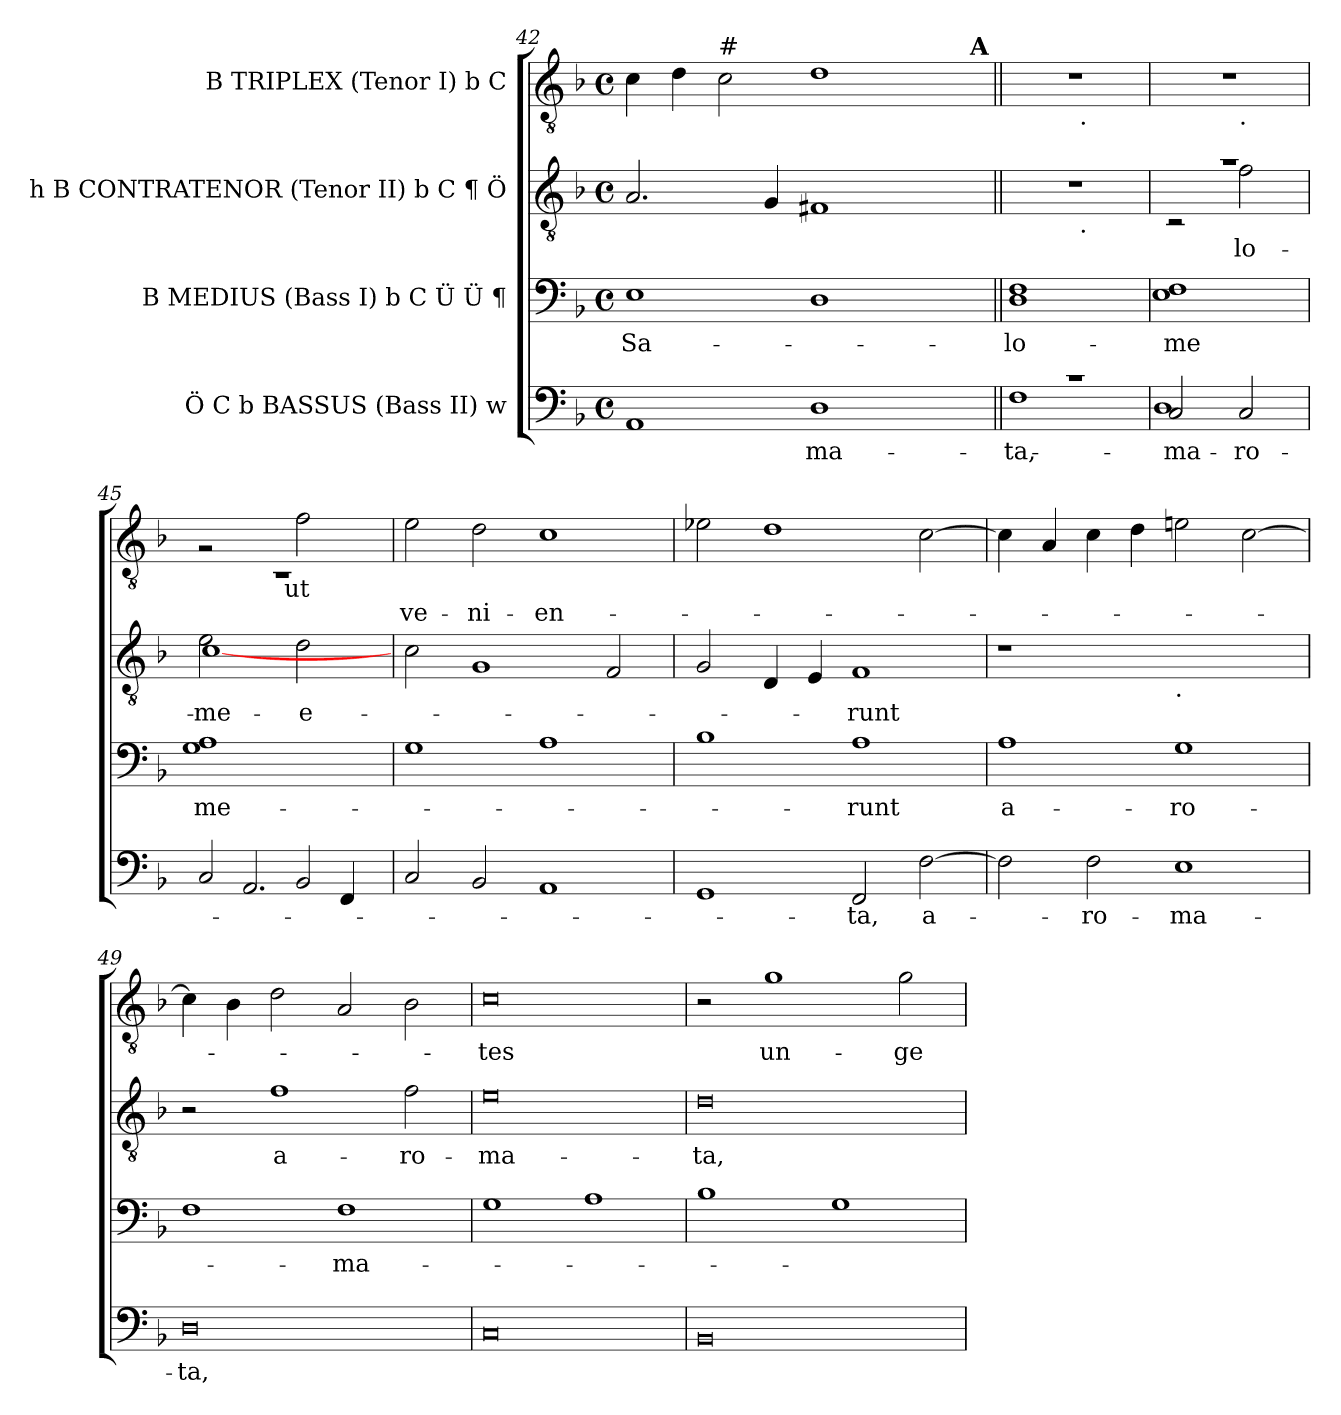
**kern	**text	**kern	**text	**kern	**text	**kern	**text
*part4	*part4	*part3	*part3	*part2	*part2	*part1	*part1
*staff4	*staff4	*staff3	*staff3	*staff2	*staff2	*staff1	*staff1
*I"Ö C b BASSUS (Bass II) w	*	*I"B MEDIUS (Bass I) b C Ü Ü ¶	*	*I"h B CONTRATENOR (Tenor II) b C ¶ Ö	*	*I"B TRIPLEX (Tenor I) b C	*
*clefF4	*	*clefF4	*	*clefGv2	*	*clefGv2	*
*k[b-]	*	*k[b-]	*	*k[b-]	*	*k[b-]	*
*F:	*	*F:	*	*F:	*	*F:	*
*M4/4	*	*M4/4	*	*M4/4	*	*M4/4	*
*met(c)	*	*met(c)	*	*met(c)	*	*met(c)	*
=42	=42	=42	=42	=42	=42	=42	=42
!	!	!	!	!	!	!LO:TX:a:t=#	!
!	!	!	!LO:LY:b	!	!	!	!
*	*	*	*	*	*	*^	*
1AA	.	1E	Sa-	2.A/	.	4c\	1ryy	.
.	.	.	.	.	.	4d\	.	.
!	!	!	!	!	!	!LO:TX:a:t=#	!	!
.	.	.	.	.	.	2c\	.	.
.	.	.	.	4G/	.	.	.	.
!	!LO:LY:b	!	!	!	!	!	!	!
1D	-ma-	1D	.	1F#X	.	1d	2ryy	.
.	.	.	.	.	.	.	4ryy	.
.	.	.	.	.	.	.	8ryy	.
.	.	.	.	.	.	.	32ryy	.
!	!	!	!	!	!	!	!LO:TX:a:B:t=A	!
.	.	.	.	.	.	.	16.ryy	.
=43||	=43||	=43||	=43||	=43||	=43||	=43||	=43||	=43||
*^	*	*	*	*	*	*	*	*
!	!	!LO:LY:b	!	!LO:LY:b	!	!	!	!	!
*	*	*	*	*	*^	*	*	*	*
1rc	1F	-ta,	1D 1F	-lo-	1r	2ryy	.	1r	2ryy	.
!	!	!	!	!	!	!	!	!	!LO:TX:b:t=.	!
!	!	!	!	!	!	!LO:TX:b:t=.	!	!	!	!
.	.	.	.	.	.	2ryy	.	.	2ryy	.
=44	=44	=44	=44	=44	=44	=44	=44	=44	=44	=44
!	!	!LO:LY:b	!	!	!	!	!	!	!	!
!	!	!LO:LY:b	!	!LO:LY:b	!	!	!	!	!	!
2C/	1D	-ma-	1E 1F	-me	1ra	2rC	.	1r	2ryy	.
!	!	!	!	!	!	!	!	!	!LO:TX:b:t=.	!
!	!	!LO:LY:b	!	!	!	!	!LO:LY:b	!	!	!
2C/	.	-ro-	.	.	.	2f\	-lo-	.	2ryy	.
=45	=45	=45	=45	=45	=45	=45	=45	=45	=45	=45
*	*^	*	*	*	*	*	*	*	*	*
!	!	!	!	!	!LO:LY:b	!	!	!LO:LY:b	!	!	!
!	!	!	!	!	!	!	!	!LO:LY:b	!	!	!
*	*	*	*	*	*	*	*	*	*	*^	*
2C/	4ryy	2.ryy	.	1G 1A	-me-	2e\	[>1c	-me-	4...ryy	1rC	2r	.
.	2.AA/	.	.	.	.	.	.	.	.	.	.	.
!	!	!	!	!	!	!	!	!	!LO:TX:b:t=ut	!	!	!
.	.	.	.	.	.	.	.	.	2ryy	.	.	.
!	!	!	!	!	!	!	!	!LO:LY:b	!	!	!	!
2BB-/	.	.	.	.	.	2d\	.	e-	.	.	2f\	.
.	.	4FF/	.	.	.	.	.	.	.	.	.	.
.	.	.	.	.	.	.	.	.	32ryy	.	.	.
*	*	*	*	*	*	*v	*v	*	*	*	*	*
*v	*v	*v	*	*	*	*	*	*v	*v	*v	*
!!LO:PB:g=z
=46	=46	=46	=46	=46	=46	=46	=46
!	!	!	!	!	!	!	!LO:LY:b
2C/	.	1G	.	2c\	.	2e\	-ve-
!	!	!	!	!	!	!	!LO:LY:b
2BB-/	.	.	.	1G	.	2d\	-ni-
!	!	!	!	!	!	!	!LO:LY:b
1AA	.	1A	.	.	.	1c	-en-
.	.	.	.	2F/	.	.	.
=47	=47	=47	=47	=47	=47	=47	=47
1GG	.	1B-	.	2G/	.	2e-X\	.
.	.	.	.	4D/	.	1d	.
.	.	.	.	4E/	.	.	.
!	!LO:LY:b	!	!LO:LY:b	!	!LO:LY:b	!	!
2FF/	-ta,	1A	-runt	1F	-runt	.	.
!	!LO:LY:b	!	!	!	!	!	!
[>2F\	a-	.	.	.	.	[>2c\	.
=48	=48	=48	=48	=48	=48	=48	=48
!	!	!	!LO:LY:b	!	!	!	!
2F\]	.	1A	a-	1r	.	4c\]	.
.	.	.	.	.	.	4A/	.
!	!LO:LY:b	!	!	!	!	!	!
2F\	-ro-	.	.	.	.	4c\	.
.	.	.	.	.	.	4d\	.
!	!	!	!	!LO:TX:b:t=.	!	!	!
!	!LO:LY:b	!	!LO:LY:b	!	!	!	!
1E	-ma-	1G	-ro-	1ryy	.	2en\	.
.	.	.	.	.	.	[>2c\	.
=49	=49	=49	=49	=49	=49	=49	=49
!	!LO:LY:b	!	!	!	!	!	!
0D	-ta,	1F	.	2r	.	4c\]	.
.	.	.	.	.	.	4B-\	.
!	!	!	!	!	!LO:LY:b	!	!
.	.	.	.	1f	a-	2d\	.
!	!	!	!LO:LY:b	!	!	!	!
.	.	1F	-ma-	.	.	2A/	.
!	!	!	!	!	!LO:LY:b	!	!
.	.	.	.	2f\	-ro-	2B-\	.
=50	=50	=50	=50	=50	=50	=50	=50
!	!	!	!	!	!LO:LY:b	!	!LO:LY:b
0C	.	1G	.	0e	-ma-	0c	-tes
.	.	1A	.	.	.	.	.
!!LO:LB:g=z
=51	=51	=51	=51	=51	=51	=51	=51
!	!	!	!	!	!LO:LY:b:rj	!	!
0BB-	.	1B-	.	0d	-ta,	2r	.
!	!	!	!	!	!	!	!LO:LY:b
.	.	.	.	.	.	1g	un-
.	.	1G	.	.	.	.	.
!	!	!	!	!	!	!	!LO:LY:b
.	.	.	.	.	.	2g\	-ge-
=	=	=	=	=	=	=	=
*-	*-	*-	*-	*-	*-	*-	*-
